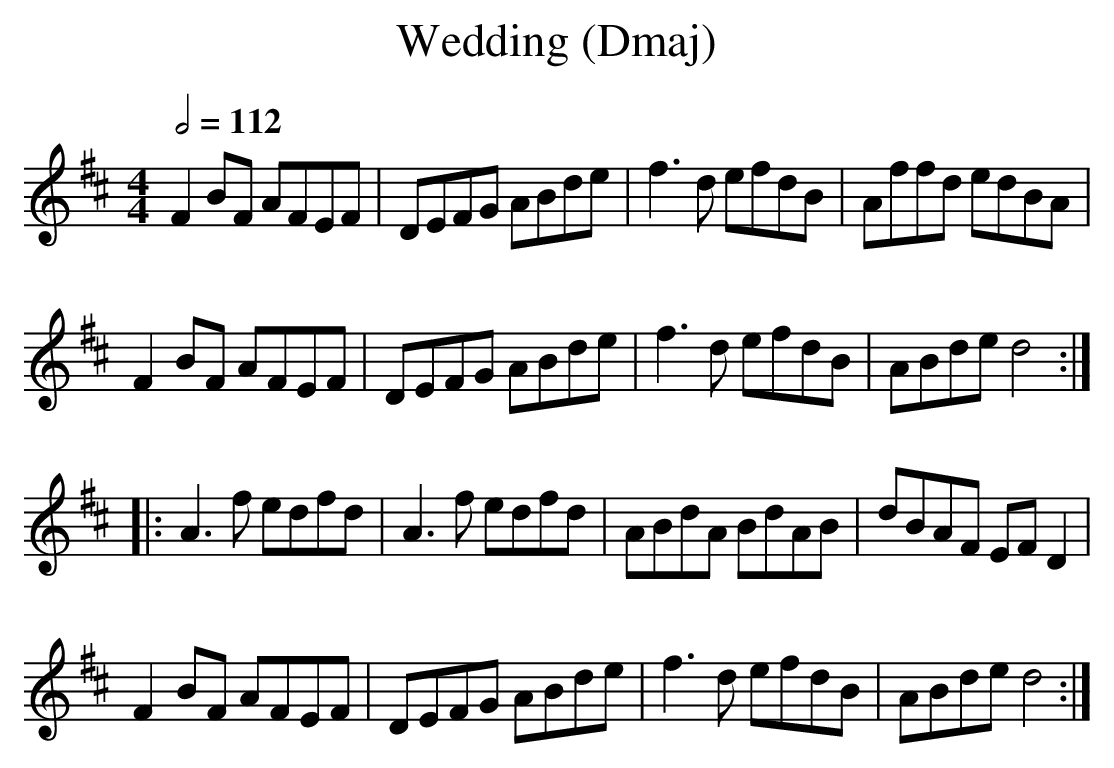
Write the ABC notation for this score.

X:1
T:Wedding (Dmaj)
Q:1/2=112
M:4/4
L:1/8
K:Dmaj
F2BF AFEF|DEFG ABde|f3d efdB|Affd edBA|
F2BF AFEF|DEFG ABde|f3d efdB|ABde d4:|
|:A3f edfd|A3f edfd|ABdA BdAB|dBAF EFD2|
F2BF AFEF|DEFG ABde|f3d efdB|ABde d4:|
